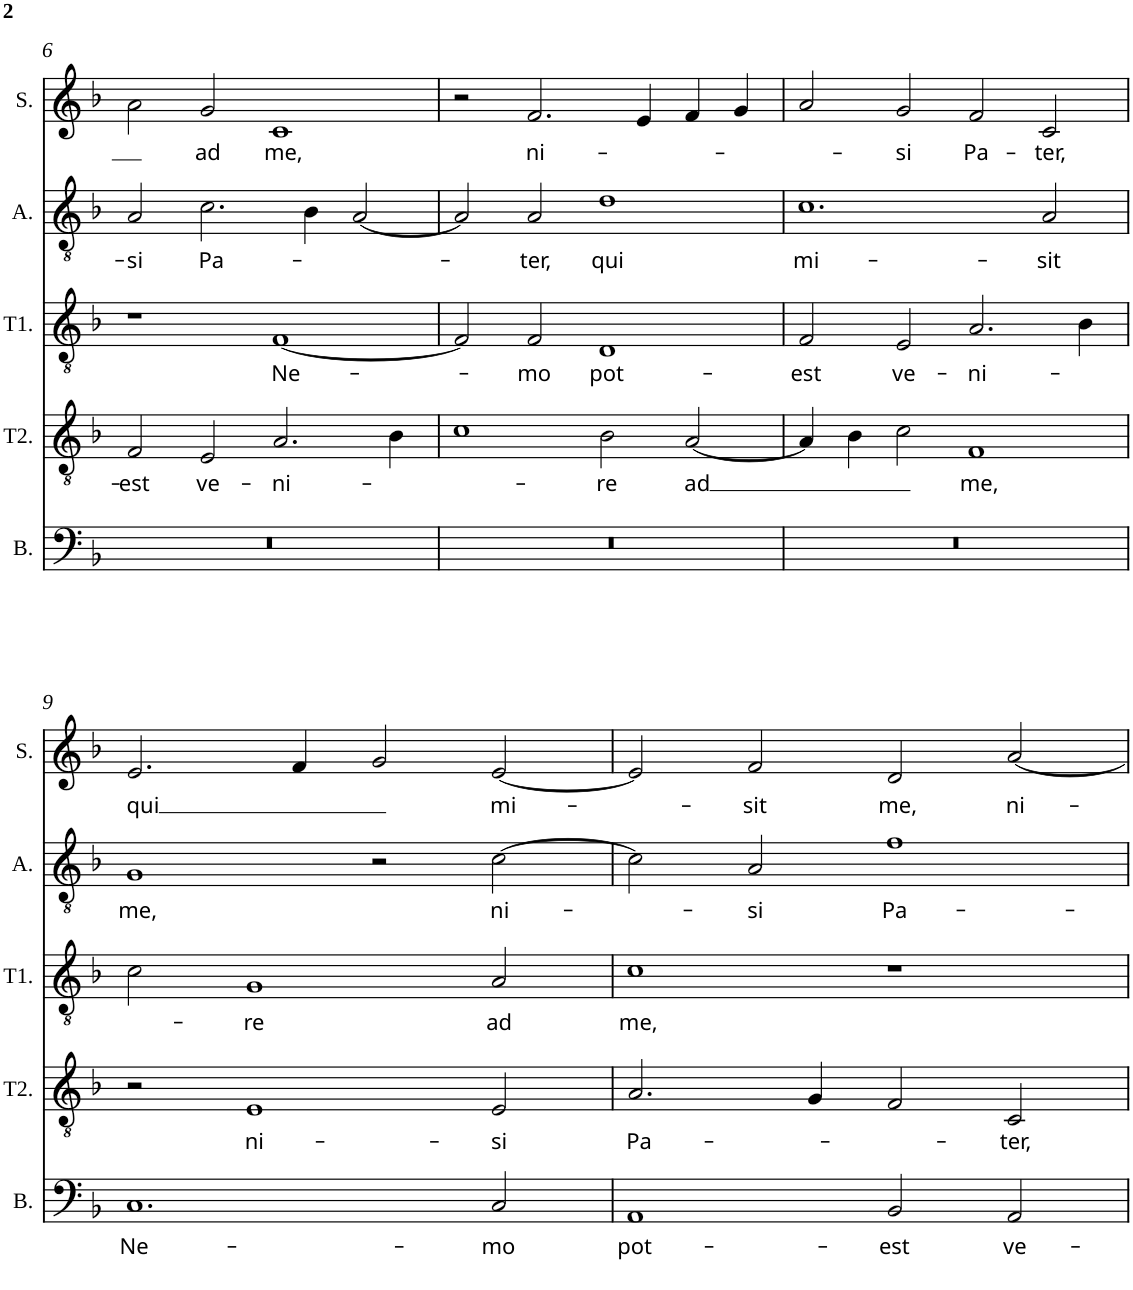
**kern	**text	**kern	**text	**kern	**text	**kern	**text	**kern	**text
*part5	*part5	*part4	*part4	*part3	*part3	*part2	*part2	*part1	*part1
*staff5	*staff5	*staff4	*staff4	*staff3	*staff3	*staff2	*staff2	*staff1	*staff1
*I"B.	*	*I"T2.	*	*I"T1.	*	*I"A.	*	*I"S.	*
*I'B.	*	*I'T2.	*	*I'T1.	*	*I'A.	*	*I'S.	*
!!LO:PB:g=z
*clefF4	*	*clefGv2	*	*clefGv2	*	*clefGv2	*	*clefG2	*
*k[b-]	*	*k[b-]	*	*k[b-]	*	*k[b-]	*	*k[b-]	*
*F:	*	*F:	*	*F:	*	*F:	*	*F:	*
*M4/2	*	*M4/2	*	*M4/2	*	*M4/2	*	*M4/2	*
=6	=6	=6	=6	=6	=6	=6	=6	=6	=6
!	!	!	!LO:LY:b	!	!	!	!LO:LY:b	!	!
0r	.	2F/	-est	1r	.	2A/	-si	2a\	.
!	!	!	!LO:LY:b	!	!	!	!LO:LY:b	!	!LO:LY:b
.	.	2E/	ve-	.	.	2.c\	Pa-	2g/	ad
!	!	!	!LO:LY:b	!	!LO:LY:b	!	!	!	!LO:LY:b
.	.	2.A/	-ni-	[1F	Ne-	.	.	1c	me,
.	.	.	.	.	.	4B-\	.	.	.
.	.	.	.	.	.	[2A/	.	.	.
.	.	4B-\	.	.	.	.	.	.	.
=7	=7	=7	=7	=7	=7	=7	=7	=7	=7
0r	.	1c	.	2F/]	.	2A/]	.	2r	.
!	!	!	!	!	!LO:LY:b	!	!LO:LY:b	!	!LO:LY:b
.	.	.	.	2F/	-mo	2A/	-ter,	2.f/	ni-
!	!	!	!LO:LY:b	!	!LO:LY:b	!	!LO:LY:b	!	!
.	.	2B-\	-re	1D	pot-	1d	qui	.	.
.	.	.	.	.	.	.	.	4e/	.
!	!	!	!LO:LY:b	!	!	!	!	!	!
.	.	[2A/	ad	.	.	.	.	4f/	.
.	.	.	.	.	.	.	.	4g/	.
=8	=8	=8	=8	=8	=8	=8	=8	=8	=8
!	!	!	!	!	!LO:LY:b	!	!LO:LY:b	!	!
0r	.	4A/]	.	2F/	-est	1.c	mi-	2a/	.
.	.	4B-\	.	.	.	.	.	.	.
!	!	!	!	!	!LO:LY:b	!	!	!	!LO:LY:b
.	.	2c\	.	2E/	ve-	.	.	2g/	-si
!	!	!	!LO:LY:b	!	!LO:LY:b	!	!	!	!LO:LY:b
.	.	1F	me,	2.A/	-ni-	.	.	2f/	Pa-
!	!	!	!	!	!	!	!LO:LY:b	!	!LO:LY:b
.	.	.	.	.	.	2A/	-sit	2c/	-ter,
.	.	.	.	4B-\	.	.	.	.	.
!!LO:LB:g=z
=9	=9	=9	=9	=9	=9	=9	=9	=9	=9
!	!LO:LY:b	!	!	!	!	!	!LO:LY:b	!	!LO:LY:b
1.C	Ne-	2r	.	2c\	.	1G	me,	2.e/	qui
!	!	!	!LO:LY:b	!	!LO:LY:b	!	!	!	!
.	.	1E	ni-	1G	-re	.	.	.	.
.	.	.	.	.	.	.	.	4f/	.
.	.	.	.	.	.	2r	.	2g/	.
!	!LO:LY:b	!	!LO:LY:b	!	!LO:LY:b	!	!LO:LY:b	!	!LO:LY:b
2C/	-mo	2E/	-si	2A/	ad	[2c\	ni-	[2e/	mi-
=10	=10	=10	=10	=10	=10	=10	=10	=10	=10
!	!LO:LY:b	!	!LO:LY:b	!	!LO:LY:b	!	!	!	!
1AA	pot-	2.A/	Pa-	1c	me,	2c\]	.	2e/]	.
!	!	!	!	!	!	!	!LO:LY:b	!	!LO:LY:b
.	.	.	.	.	.	2A/	-si	2f/	-sit
.	.	4G/	.	.	.	.	.	.	.
!	!LO:LY:b	!	!	!	!	!	!LO:LY:b	!	!LO:LY:b
2BB-/	-est	2F/	.	1r	.	1f	Pa-	2d/	me,
!	!LO:LY:b	!	!LO:LY:b	!	!	!	!	!	!LO:LY:b
2AA/	ve-	2C/	-ter,	.	.	.	.	[2a/	ni-
=	=	=	=	=	=	=	=	=	=
*-	*-	*-	*-	*-	*-	*-	*-	*-	*-
